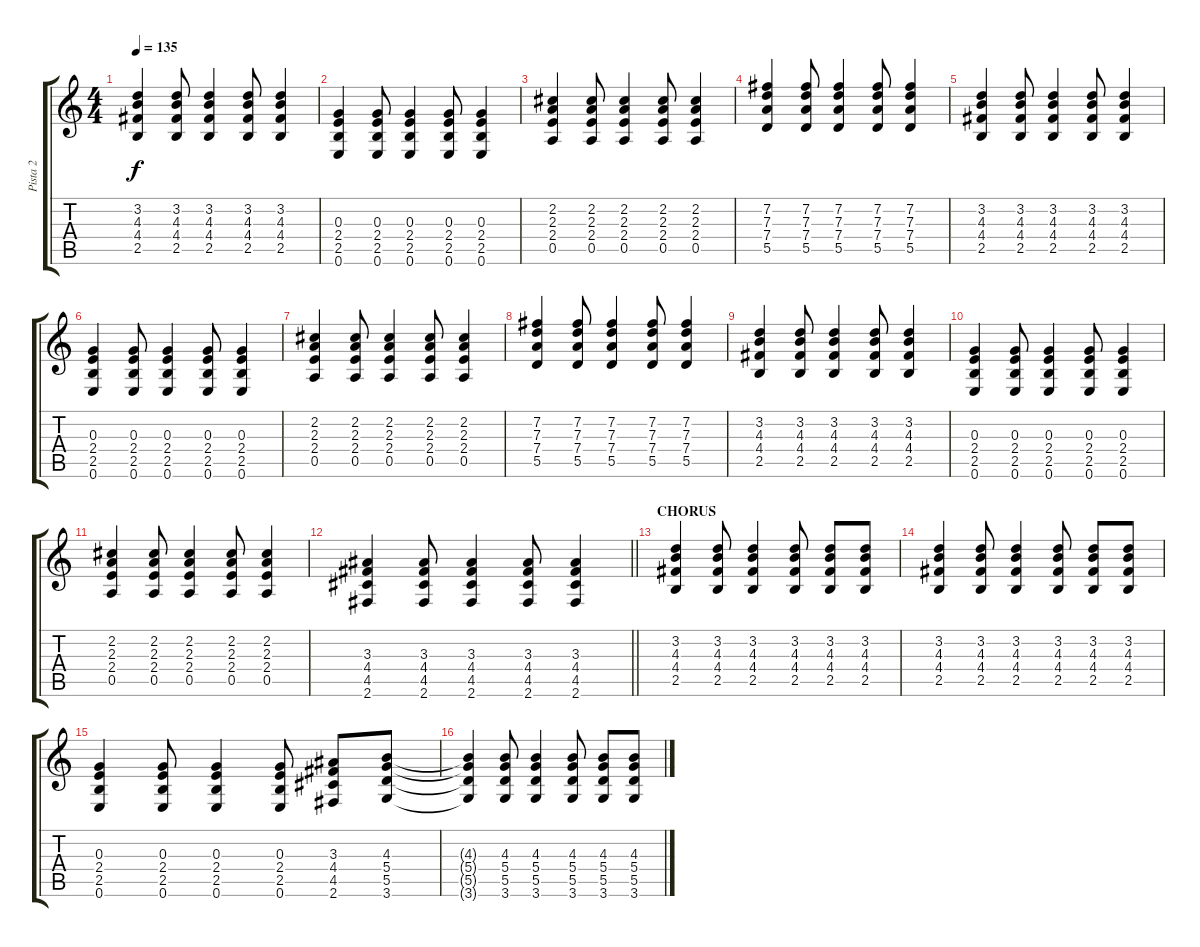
\track ("Pista 2" "Pista 2") {instrument acousticguitarsteel}
\staff {score tabs}
\tuning (E4 B3 G3 D3 A2 E2) {hide}
\ts (4 4)
\tempo 135
\clef g2
\ks c
(3.2 4.3 4.4 2.5).4{dy f} (3.2 4.3 4.4 2.5).8 (3.2 4.3 4.4 2.5).4 (3.2 4.3 4.4 2.5).8 (3.2 4.3 4.4 2.5).4 |
(0.3 2.4 2.5 0.6).4 (0.3 2.4 2.5 0.6).8 (0.3 2.4 2.5 0.6).4 (0.3 2.4 2.5 0.6).8 (0.3 2.4 2.5 0.6).4 |
(2.2 2.3 2.4 0.5).4 (2.2 2.3 2.4 0.5).8 (2.2 2.3 2.4 0.5).4 (2.2 2.3 2.4 0.5).8 (2.2 2.3 2.4 0.5).4 |
(7.2 7.3 7.4 5.5).4 (7.2 7.3 7.4 5.5).8 (7.2 7.3 7.4 5.5).4 (7.2 7.3 7.4 5.5).8 (7.2 7.3 7.4 5.5).4 |
(3.2 4.3 4.4 2.5).4 (3.2 4.3 4.4 2.5).8 (3.2 4.3 4.4 2.5).4 (3.2 4.3 4.4 2.5).8 (3.2 4.3 4.4 2.5).4 |
(0.3 2.4 2.5 0.6).4 (0.3 2.4 2.5 0.6).8 (0.3 2.4 2.5 0.6).4 (0.3 2.4 2.5 0.6).8 (0.3 2.4 2.5 0.6).4 |
(2.2 2.3 2.4 0.5).4 (2.2 2.3 2.4 0.5).8 (2.2 2.3 2.4 0.5).4 (2.2 2.3 2.4 0.5).8 (2.2 2.3 2.4 0.5).4 |
(7.2 7.3 7.4 5.5).4 (7.2 7.3 7.4 5.5).8 (7.2 7.3 7.4 5.5).4 (7.2 7.3 7.4 5.5).8 (7.2 7.3 7.4 5.5).4 |
(3.2 4.3 4.4 2.5).4 (3.2 4.3 4.4 2.5).8 (3.2 4.3 4.4 2.5).4 (3.2 4.3 4.4 2.5).8 (3.2 4.3 4.4 2.5).4 |
(0.3 2.4 2.5 0.6).4 (0.3 2.4 2.5 0.6).8 (0.3 2.4 2.5 0.6).4 (0.3 2.4 2.5 0.6).8 (0.3 2.4 2.5 0.6).4 |
(2.2 2.3 2.4 0.5).4 (2.2 2.3 2.4 0.5).8 (2.2 2.3 2.4 0.5).4 (2.2 2.3 2.4 0.5).8 (2.2 2.3 2.4 0.5).4 |
\barLineRight lightlight
(3.3 4.4 4.5 2.6).4 (3.3 4.4 4.5 2.6).8 (3.3 4.4 4.5 2.6).4 (3.3 4.4 4.5 2.6).8 (3.3 4.4 4.5 2.6).4 |
\section ("" "CHORUS")
(3.2 4.3 4.4 2.5).4 (3.2 4.3 4.4 2.5).8 (3.2 4.3 4.4 2.5).4 (3.2 4.3 4.4 2.5).8 (3.2 4.3 4.4 2.5).8 (3.2 4.3 4.4 2.5).8 |
(3.2 4.3 4.4 2.5).4 (3.2 4.3 4.4 2.5).8 (3.2 4.3 4.4 2.5).4 (3.2 4.3 4.4 2.5).8 (3.2 4.3 4.4 2.5).8 (3.2 4.3 4.4 2.5).8 |
(0.3 2.4 2.5 0.6).4 (0.3 2.4 2.5 0.6).8 (0.3 2.4 2.5 0.6).4 (0.3 2.4 2.5 0.6).8 (3.3 4.4 4.5 2.6).8 (4.3 5.4 5.5 3.6).8 |
(4.3{t} 5.4{t} 5.5{t} 3.6{t}).4 (4.3 5.4 5.5 3.6).8 (4.3 5.4 5.5 3.6).4 (4.3 5.4 5.5 3.6).8 (4.3 5.4 5.5 3.6).8 (4.3 5.4 5.5 3.6).8
